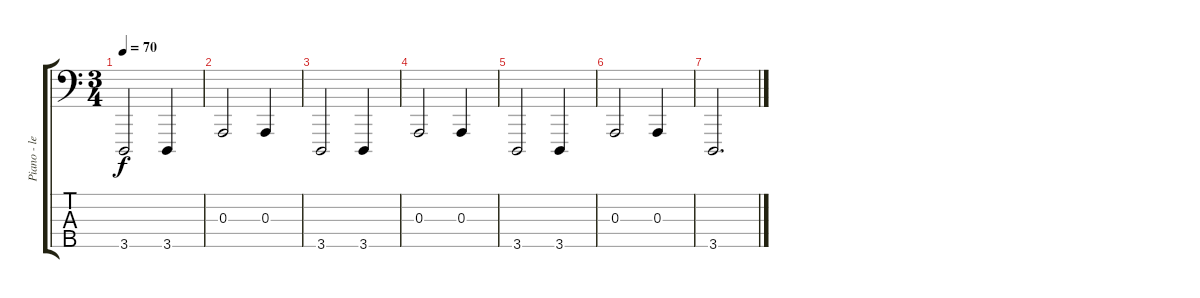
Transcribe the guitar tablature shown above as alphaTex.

\track ("Piano - left" "Piano - le") {instrument brightacousticpiano}
\staff {score tabs}
\tuning (G2 D2 A1 E1 B0) {hide}
\ts (3 4)
\tempo 70
\clef f4
\ks c
3.5.2{dy f} 3.5.4 |
0.3.2 0.3.4 |
3.5.2 3.5.4 |
0.3.2 0.3.4 |
3.5.2 3.5.4 |
0.3.2 0.3.4 |
3.5.2{d}
